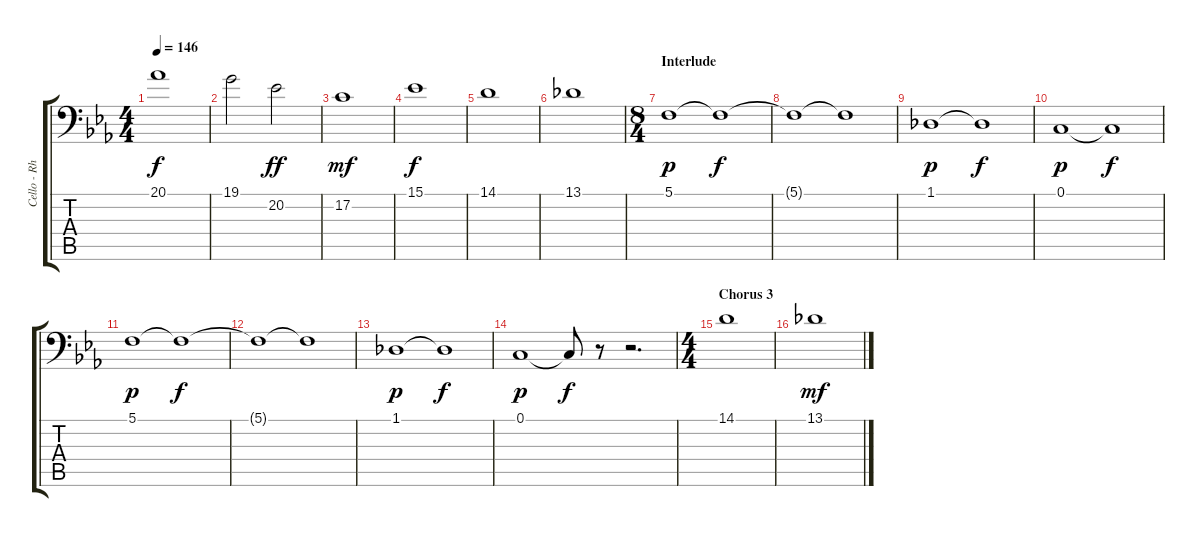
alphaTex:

\track ("Cello - Rhythm 2" "Cello - Rh") {instrument cello}
\staff {score tabs}
\tuning (C3 G2 D2 A1 E1 B0) {hide}
\ts (4 4)
\tempo 146
\clef f4
\ks eb
20.1.1{dy f} |
19.1.2 20.2.2{dy ff} |
17.2.1{dy mf} |
15.1.1{dy f} |
14.1.1 |
13.1.1 |
\ts (8 4)
\section ("" "Interlude")
5.1.1{dy p instrument contrabass} 5.1{t}.1{dy f} |
5.1{t}.1 5.1{t}.1 |
1.1.1{dy p} 1.1{t}.1{dy f} |
0.1.1{dy p} 0.1{t}.1{dy f} |
5.1.1{dy p} 5.1{t}.1{dy f} |
5.1{t}.1 5.1{t}.1 |
1.1.1{dy p} 1.1{t}.1{dy f} |
0.1.1{dy p} 0.1{t}.8{dy f} r.8 r.2{d} |
\ts (4 4)
\section ("" "Chorus 3")
14.1.1{instrument cello} |
13.1.1{dy mf}
